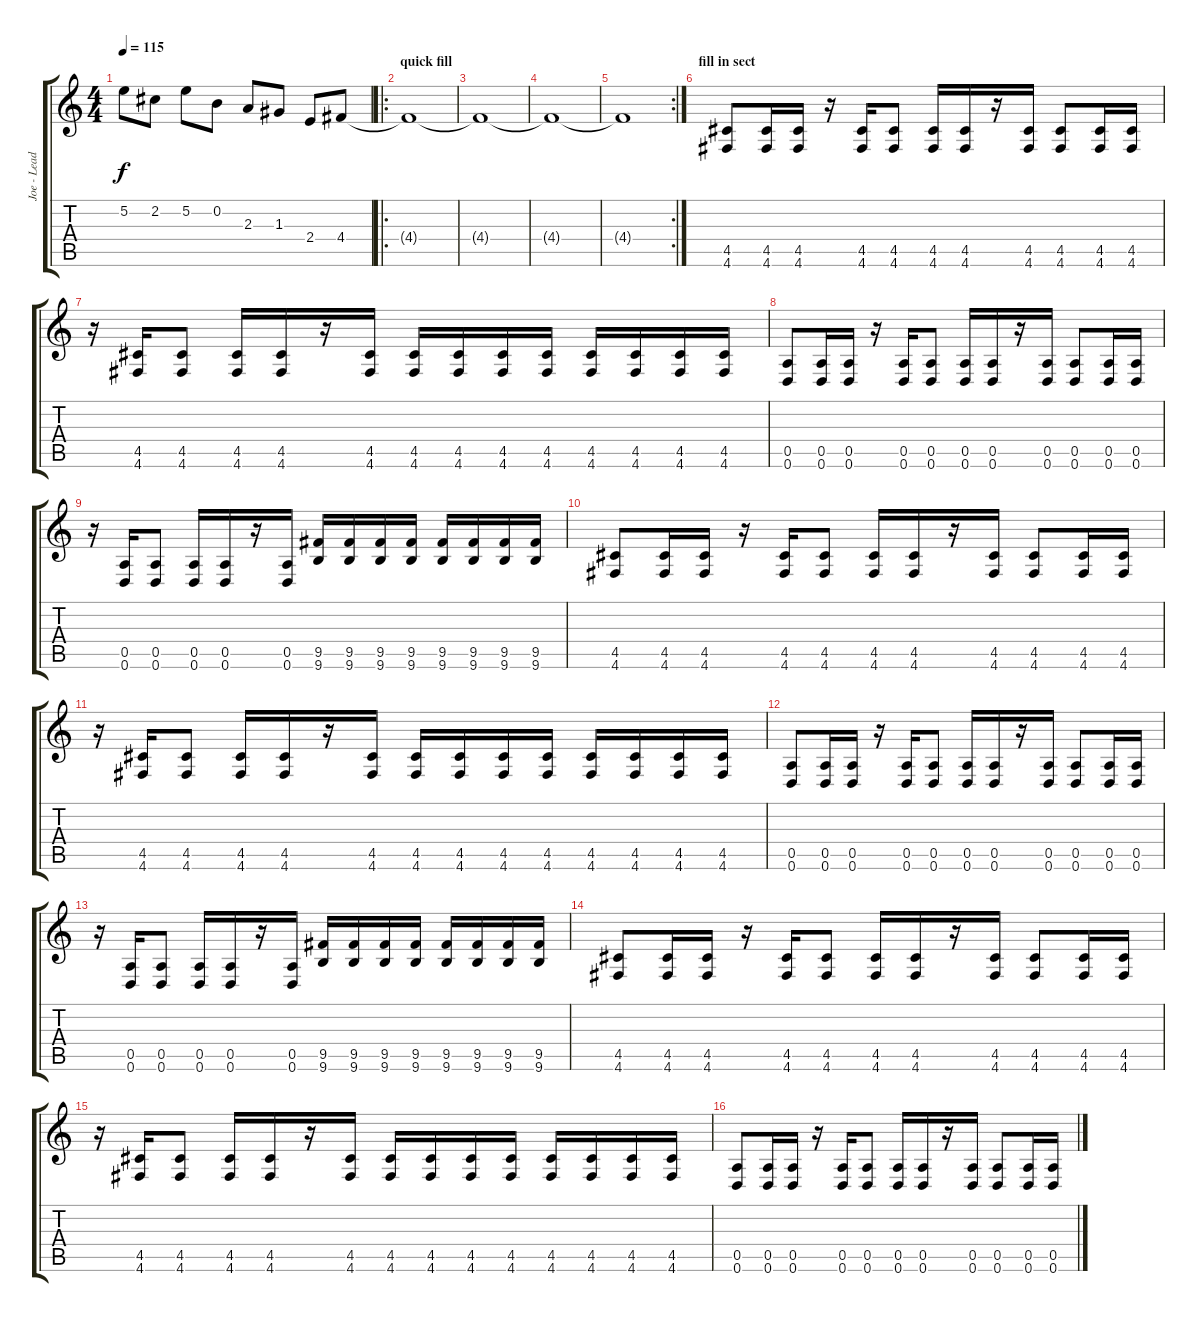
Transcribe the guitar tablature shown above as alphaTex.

\track ("Joe - Lead guitar" "Joe - Lead") {instrument distortionguitar}
\staff {score tabs}
\tuning (E4 B3 G3 D3 A2 D2) {hide}
\ts (4 4)
\tempo 115
\clef g2
\ks c
5.2.8{dy f} 2.2.8 5.2.8 0.2.8 2.3.8 1.3.8 2.4.8 4.4.8 |
\ro
\section ("" "quick fill")
4.4{t}.1 |
4.4{t}.1 |
4.4{t}.1 |
\rc 2
4.4{t}.1 |
\section ("" "fill in sect")
(4.5 4.6).8 (4.5 4.6).16 (4.5 4.6).16 r.16 (4.5 4.6).16 (4.5 4.6).8 (4.5 4.6).16 (4.5 4.6).16 r.16 (4.5 4.6).16 (4.5 4.6).8 (4.5 4.6).16 (4.5 4.6).16 |
r.16 (4.5 4.6).16 (4.5 4.6).8 (4.5 4.6).16 (4.5 4.6).16 r.16 (4.5 4.6).16 (4.5 4.6).16 (4.5 4.6).16 (4.5 4.6).16 (4.5 4.6).16 (4.5 4.6).16 (4.5 4.6).16 (4.5 4.6).16 (4.5 4.6).16 |
(0.5 0.6).8 (0.5 0.6).16 (0.5 0.6).16 r.16 (0.5 0.6).16 (0.5 0.6).8 (0.5 0.6).16 (0.5 0.6).16 r.16 (0.5 0.6).16 (0.5 0.6).8 (0.5 0.6).16 (0.5 0.6).16 |
r.16 (0.5 0.6).16 (0.5 0.6).8 (0.5 0.6).16 (0.5 0.6).16 r.16 (0.5 0.6).16 (9.5 9.6).16 (9.5 9.6).16 (9.5 9.6).16 (9.5 9.6).16 (9.5 9.6).16 (9.5 9.6).16 (9.5 9.6).16 (9.5 9.6).16 |
(4.5 4.6).8 (4.5 4.6).16 (4.5 4.6).16 r.16 (4.5 4.6).16 (4.5 4.6).8 (4.5 4.6).16 (4.5 4.6).16 r.16 (4.5 4.6).16 (4.5 4.6).8 (4.5 4.6).16 (4.5 4.6).16 |
r.16 (4.5 4.6).16 (4.5 4.6).8 (4.5 4.6).16 (4.5 4.6).16 r.16 (4.5 4.6).16 (4.5 4.6).16 (4.5 4.6).16 (4.5 4.6).16 (4.5 4.6).16 (4.5 4.6).16 (4.5 4.6).16 (4.5 4.6).16 (4.5 4.6).16 |
(0.5 0.6).8 (0.5 0.6).16 (0.5 0.6).16 r.16 (0.5 0.6).16 (0.5 0.6).8 (0.5 0.6).16 (0.5 0.6).16 r.16 (0.5 0.6).16 (0.5 0.6).8 (0.5 0.6).16 (0.5 0.6).16 |
r.16 (0.5 0.6).16 (0.5 0.6).8 (0.5 0.6).16 (0.5 0.6).16 r.16 (0.5 0.6).16 (9.5 9.6).16 (9.5 9.6).16 (9.5 9.6).16 (9.5 9.6).16 (9.5 9.6).16 (9.5 9.6).16 (9.5 9.6).16 (9.5 9.6).16 |
(4.5 4.6).8 (4.5 4.6).16 (4.5 4.6).16 r.16 (4.5 4.6).16 (4.5 4.6).8 (4.5 4.6).16 (4.5 4.6).16 r.16 (4.5 4.6).16 (4.5 4.6).8 (4.5 4.6).16 (4.5 4.6).16 |
r.16 (4.5 4.6).16 (4.5 4.6).8 (4.5 4.6).16 (4.5 4.6).16 r.16 (4.5 4.6).16 (4.5 4.6).16 (4.5 4.6).16 (4.5 4.6).16 (4.5 4.6).16 (4.5 4.6).16 (4.5 4.6).16 (4.5 4.6).16 (4.5 4.6).16 |
(0.5 0.6).8 (0.5 0.6).16 (0.5 0.6).16 r.16 (0.5 0.6).16 (0.5 0.6).8 (0.5 0.6).16 (0.5 0.6).16 r.16 (0.5 0.6).16 (0.5 0.6).8 (0.5 0.6).16 (0.5 0.6).16
